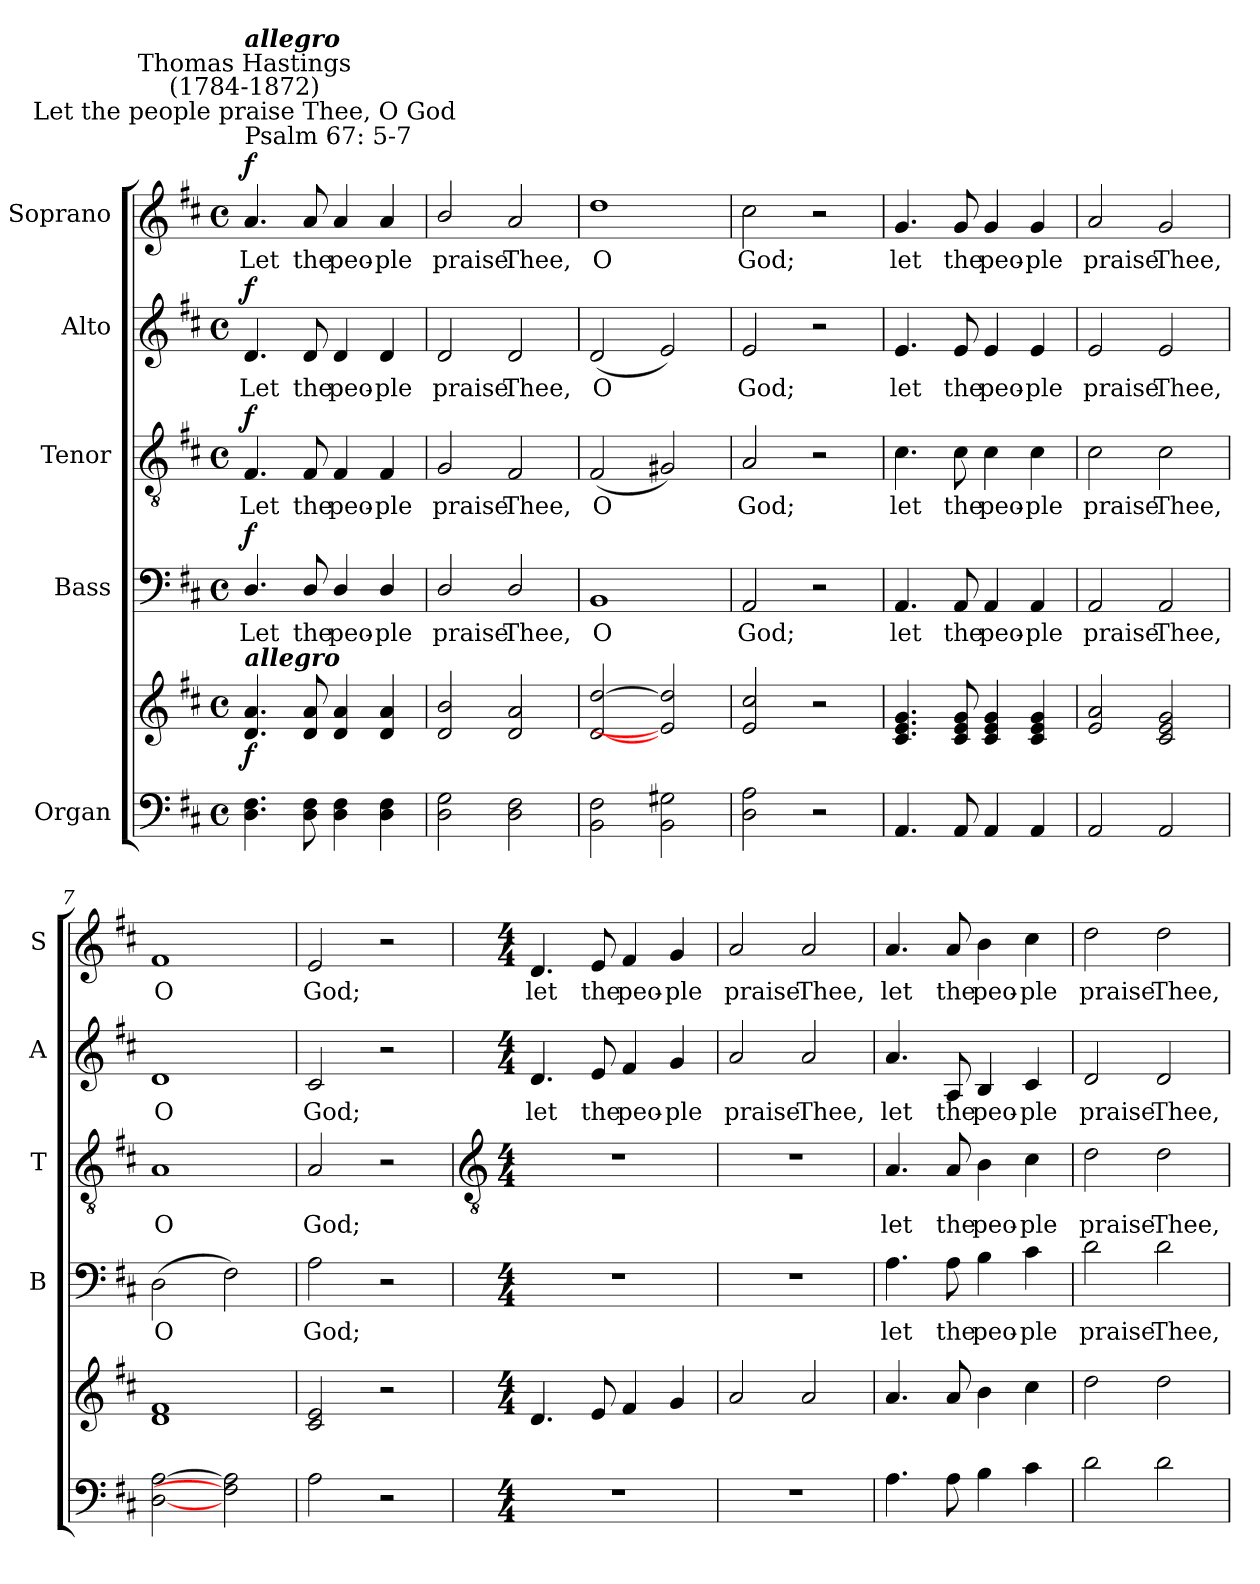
**kern	**kern	**dynam	**kern	**text	**dynam	**kern	**text	**dynam	**kern	**text	**dynam	**kern	**text	**dynam
*part5	*part5	*part5	*part4	*part4	*part4	*part3	*part3	*part3	*part2	*part2	*part2	*part1	*part1	*part1
*staff6	*staff5	*staff5/6	*staff4	*staff4	*staff4	*staff3	*staff3	*staff3	*staff2	*staff2	*staff2	*staff1	*staff1	*staff1
*I"Organ	*	*	*I"Bass	*	*	*I"Tenor	*	*	*I"Alto	*	*	*I"Soprano	*	*
*	*	*	*I'B	*	*	*I'T	*	*	*I'A	*	*	*I'S	*	*
*clefF4	*clefG2	*	*clefF4	*	*	*clefGv2	*	*	*clefG2	*	*	*clefG2	*	*
*k[f#c#]	*k[f#c#]	*	*k[f#c#]	*	*	*k[f#c#]	*	*	*k[f#c#]	*	*	*k[f#c#]	*	*
*D:	*D:	*	*D:	*	*	*D:	*	*	*D:	*	*	*D:	*	*
*M4/4	*M4/4	*	*M4/4	*	*	*M4/4	*	*	*M4/4	*	*	*M4/4	*	*
*met(c)	*met(c)	*	*met(c)	*	*	*met(c)	*	*	*met(c)	*	*	*met(c)	*	*
=1	=1	=1	=1	=1	=1	=1	=1	=1	=1	=1	=1	=1	=1	=1
!	!	!	!	!	!	!	!	!	!	!	!	!LO:TX:a:t=Psalm 67&colon; 5-7	!	!
!	!	!	!	!	!	!	!	!	!	!	!	!LO:TX:a:cj:t=Let the people praise Thee, O God	!	!
!	!	!	!	!	!	!	!	!	!	!	!	!LO:TX:a:cj:t=Thomas Hastings\n(1784-1872)	!	!
!	!	!	!	!	!	!	!	!	!	!	!	!LO:TX:a:Bi:t=allegro	!	!
!	!LO:TX:a:Bi:t=allegro	!	!	!	!	!	!	!	!	!	!	!	!	!
!	!	!LO:DY:b	!	!LO:LY:b	!LO:DY:b	!	!LO:LY:b	!LO:DY:b	!	!LO:LY:b	!LO:DY:b	!	!LO:LY:b	!LO:DY:b
4.D 4.F#	4.d/ 4.a/	f	4.D/	Let	f	4.F#	Let	f	4.d	Let	f	4.a/	Let	f
!	!	!	!	!LO:LY:b	!	!	!LO:LY:b	!	!	!LO:LY:b	!	!	!LO:LY:b	!
8D 8F#	8d 8a	.	8D/	the	.	8F#	the	.	8d	the	.	8a	the	.
!	!	!	!	!LO:LY:b	!	!	!LO:LY:b	!	!	!LO:LY:b	!	!	!LO:LY:b	!
4D 4F#	4d 4a	.	4D/	peo-	.	4F#	peo-	.	4d	peo-	.	4a	peo-	.
!	!	!	!	!LO:LY:b	!	!	!LO:LY:b	!	!	!LO:LY:b	!	!	!LO:LY:b	!
4D 4F#	4d 4a	.	4D/	-ple	.	4F#	-ple	.	4d	-ple	.	4a	-ple	.
=2	=2	=2	=2	=2	=2	=2	=2	=2	=2	=2	=2	=2	=2	=2
!	!	!	!	!LO:LY:b	!	!	!LO:LY:b	!	!	!LO:LY:b	!	!	!LO:LY:b	!
2D 2G	2d/ 2b/	.	2D/	praise	.	2G	praise	.	2d	praise	.	2b/	praise	.
!	!	!	!	!LO:LY:b	!	!	!LO:LY:b	!	!	!LO:LY:b	!	!	!LO:LY:b	!
2D 2F#	2d 2a	.	2D/	Thee,	.	2F#	Thee,	.	2d	Thee,	.	2a	Thee,	.
=3	=3	=3	=3	=3	=3	=3	=3	=3	=3	=3	=3	=3	=3	=3
!	!	!	!	!LO:LY:b	!	!	!LO:LY:b	!	!	!LO:LY:b	!	!	!LO:LY:b	!
2BB 2F#	[2d [2dd	.	1BB	O	.	(<2F#	O	.	(<2d	O	.	1dd	O	.
2BB 2G#X	2e] 2dd]	.	.	.	.	2G#X)	.	.	2e)	.	.	.	.	.
=4	=4	=4	=4	=4	=4	=4	=4	=4	=4	=4	=4	=4	=4	=4
!	!	!	!	!LO:LY:b	!	!	!LO:LY:b	!	!	!LO:LY:b	!	!	!LO:LY:b	!
2D 2A	2e/ 2cc#/	.	2AA	God;	.	2A	God;	.	2e	God;	.	2cc#	God;	.
2r	2r	.	2r	.	.	2r	.	.	2r	.	.	2r	.	.
=5	=5	=5	=5	=5	=5	=5	=5	=5	=5	=5	=5	=5	=5	=5
!	!	!	!	!LO:LY:b	!	!	!LO:LY:b	!	!	!LO:LY:b	!	!	!LO:LY:b	!
4.AA	4.c# 4.e 4.g	.	4.AA	let	.	4.c#	let	.	4.e	let	.	4.g	let	.
!	!	!	!	!LO:LY:b	!	!	!LO:LY:b	!	!	!LO:LY:b	!	!	!LO:LY:b	!
8AA	8c# 8e 8g	.	8AA	the	.	8c#	the	.	8e	the	.	8g	the	.
!	!	!	!	!LO:LY:b	!	!	!LO:LY:b	!	!	!LO:LY:b	!	!	!LO:LY:b	!
4AA	4c# 4e 4g	.	4AA	peo-	.	4c#	peo-	.	4e	peo-	.	4g	peo-	.
!	!	!	!	!LO:LY:b	!	!	!LO:LY:b	!	!	!LO:LY:b	!	!	!LO:LY:b	!
4AA	4c# 4e 4g	.	4AA	-ple	.	4c#	-ple	.	4e	-ple	.	4g	-ple	.
=6	=6	=6	=6	=6	=6	=6	=6	=6	=6	=6	=6	=6	=6	=6
!	!	!	!	!LO:LY:b	!	!	!LO:LY:b	!	!	!LO:LY:b	!	!	!LO:LY:b	!
2AA	2e 2a	.	2AA	praise	.	2c#	praise	.	2e	praise	.	2a	praise	.
!	!	!	!	!LO:LY:b	!	!	!LO:LY:b	!	!	!LO:LY:b	!	!	!LO:LY:b	!
2AA	2c# 2e 2g	.	2AA	Thee,	.	2c#	Thee,	.	2e	Thee,	.	2g	Thee,	.
=7	=7	=7	=7	=7	=7	=7	=7	=7	=7	=7	=7	=7	=7	=7
!	!	!	!	!LO:LY:b	!	!	!LO:LY:b	!	!	!LO:LY:b	!	!	!LO:LY:b	!
[2D [2A	1d 1f#	.	(>2D	O	.	1A	O	.	1d	O	.	1f#	O	.
2F#] 2A]	.	.	2F#)	.	.	.	.	.	.	.	.	.	.	.
=8	=8	=8	=8	=8	=8	=8	=8	=8	=8	=8	=8	=8	=8	=8
!	!	!	!	!LO:LY:b	!	!	!LO:LY:b	!	!	!LO:LY:b	!	!	!LO:LY:b	!
2A	2c# 2e	.	2A	God;	.	2A	God;	.	2c#	God;	.	2e	God;	.
2r	2r	.	2r	.	.	2r	.	.	2r	.	.	2r	.	.
!!LO:LB:g=z
=9	=9	=9	=9	=9	=9	=9	=9	=9	=9	=9	=9	=9	=9	=9
*	*	*	*	*	*	*clefGv2	*	*	*	*	*	*	*	*
*M4/4	*M4/4	*	*M4/4	*	*	*M4/4	*	*	*M4/4	*	*	*M4/4	*	*
!	!	!	!	!	!	!	!	!	!	!LO:LY:b	!	!	!LO:LY:b	!
1r	4.d	.	1r	.	.	1r	.	.	4.d	let	.	4.d	let	.
!	!	!	!	!	!	!	!	!	!	!LO:LY:b	!	!	!LO:LY:b	!
.	8e	.	.	.	.	.	.	.	8e	the	.	8e	the	.
!	!	!	!	!	!	!	!	!	!	!LO:LY:b	!	!	!LO:LY:b	!
.	4f#	.	.	.	.	.	.	.	4f#	peo-	.	4f#	peo-	.
!	!	!	!	!	!	!	!	!	!	!LO:LY:b	!	!	!LO:LY:b	!
.	4g	.	.	.	.	.	.	.	4g	-ple	.	4g	-ple	.
=10	=10	=10	=10	=10	=10	=10	=10	=10	=10	=10	=10	=10	=10	=10
!	!	!	!	!	!	!	!	!	!	!LO:LY:b	!	!	!LO:LY:b	!
1r	2a	.	1r	.	.	1r	.	.	2a	praise	.	2a	praise	.
!	!	!	!	!	!	!	!	!	!	!LO:LY:b	!	!	!LO:LY:b	!
.	2a	.	.	.	.	.	.	.	2a	Thee,	.	2a	Thee,	.
=11	=11	=11	=11	=11	=11	=11	=11	=11	=11	=11	=11	=11	=11	=11
!	!	!	!	!LO:LY:b	!	!	!LO:LY:b	!	!	!LO:LY:b	!	!	!LO:LY:b	!
4.A	4.a	.	4.A	let	.	4.A	let	.	4.a	let	.	4.a	let	.
!	!	!	!	!LO:LY:b	!	!	!LO:LY:b	!	!	!LO:LY:b	!	!	!LO:LY:b	!
8A	8a	.	8A	the	.	8A	the	.	8A	the	.	8a	the	.
!	!	!	!	!LO:LY:b	!	!	!LO:LY:b	!	!	!LO:LY:b	!	!	!LO:LY:b	!
4B	4b	.	4B	peo-	.	4B	peo-	.	4B	peo-	.	4b	peo-	.
!	!	!	!	!LO:LY:b	!	!	!LO:LY:b	!	!	!LO:LY:b	!	!	!LO:LY:b	!
4c#	4cc#	.	4c#	-ple	.	4c#	-ple	.	4c#	-ple	.	4cc#	-ple	.
=12	=12	=12	=12	=12	=12	=12	=12	=12	=12	=12	=12	=12	=12	=12
!	!	!	!	!LO:LY:b	!	!	!LO:LY:b	!	!	!LO:LY:b	!	!	!LO:LY:b	!
2d	2dd	.	2d	praise	.	2d	praise	.	2d	praise	.	2dd	praise	.
!	!	!	!	!LO:LY:b	!	!	!LO:LY:b	!	!	!LO:LY:b	!	!	!LO:LY:b	!
2d	2dd	.	2d	Thee,	.	2d	Thee,	.	2d	Thee,	.	2dd	Thee,	.
=	=	=	=	=	=	=	=	=	=	=	=	=	=	=
*-	*-	*-	*-	*-	*-	*-	*-	*-	*-	*-	*-	*-	*-	*-
